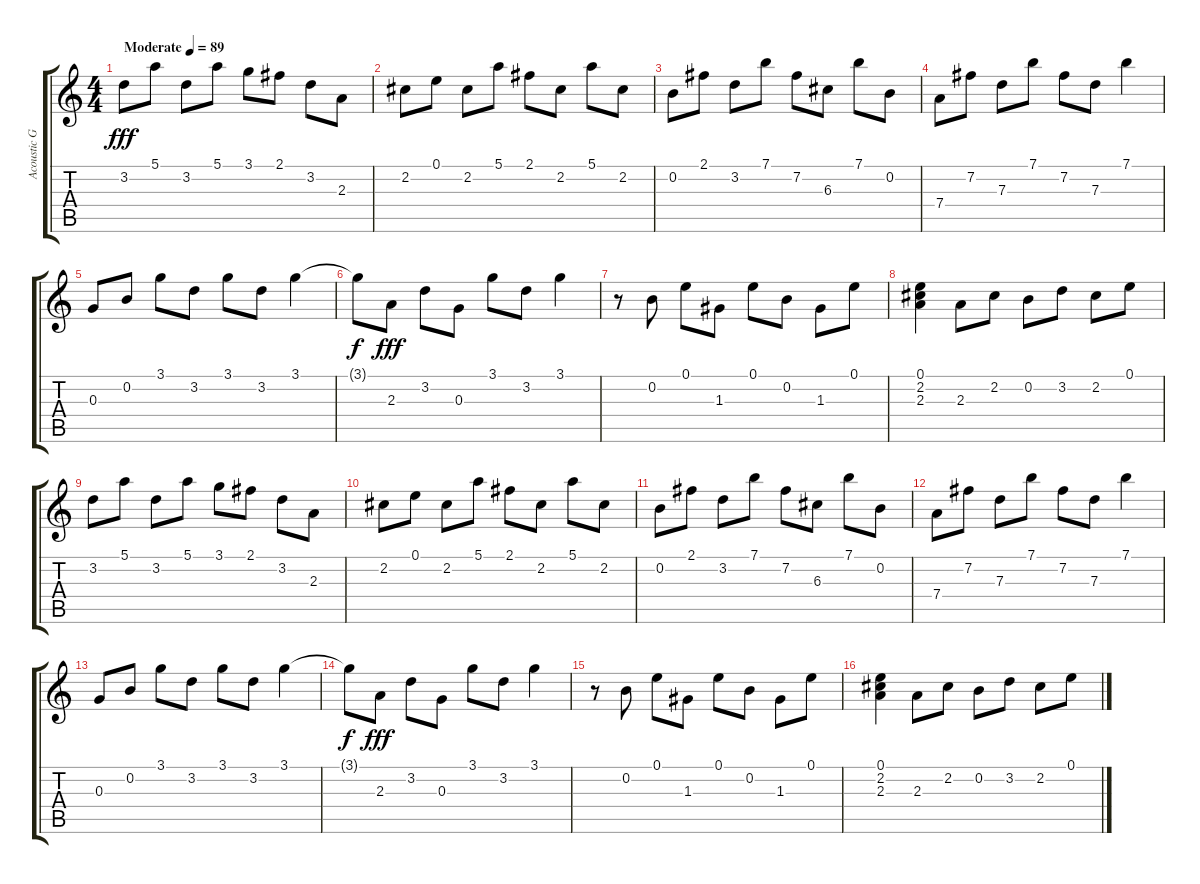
\track ("Acoustic Guitar" "Acoustic G") {instrument acousticguitarnylon}
\staff {score tabs}
\tuning (E4 B3 G3 D3 A2 E2) {hide}
\ts (4 4)
\tempo (89 "Moderate")
\clef g2
\ks c
3.2.8{dy fff instrument acousticguitarnylon} 5.1.8 3.2.8 5.1.8 3.1.8 2.1.8 3.2.8 2.3.8 |
2.2.8 0.1.8 2.2.8 5.1.8 2.1.8 2.2.8 5.1.8 2.2.8 |
0.2.8 2.1.8 3.2.8 7.1.8 7.2.8 6.3.8 7.1.8 0.2.8 |
7.4.8 7.2.8 7.3.8 7.1.8 7.2.8 7.3.8 7.1.4 |
0.3.8 0.2.8 3.1.8 3.2.8 3.1.8 3.2.8 3.1.4 |
3.1{t}.8{dy f} 2.3.8{dy fff} 3.2.8 0.3.8 3.1.8 3.2.8 3.1.4 |
r.8 0.2.8 0.1.8 1.3.8 0.1.8 0.2.8 1.3.8 0.1.8 |
(0.1 2.2 2.3).4 2.3.8 2.2.8 0.2.8 3.2.8 2.2.8 0.1.8 |
3.2.8 5.1.8 3.2.8 5.1.8 3.1.8 2.1.8 3.2.8 2.3.8 |
2.2.8 0.1.8 2.2.8 5.1.8 2.1.8 2.2.8 5.1.8 2.2.8 |
0.2.8 2.1.8 3.2.8 7.1.8 7.2.8 6.3.8 7.1.8 0.2.8 |
7.4.8 7.2.8 7.3.8 7.1.8 7.2.8 7.3.8 7.1.4 |
0.3.8 0.2.8 3.1.8 3.2.8 3.1.8 3.2.8 3.1.4 |
3.1{t}.8{dy f} 2.3.8{dy fff} 3.2.8 0.3.8 3.1.8 3.2.8 3.1.4 |
r.8 0.2.8 0.1.8 1.3.8 0.1.8 0.2.8 1.3.8 0.1.8 |
(0.1 2.2 2.3).4 2.3.8 2.2.8 0.2.8 3.2.8 2.2.8 0.1.8
